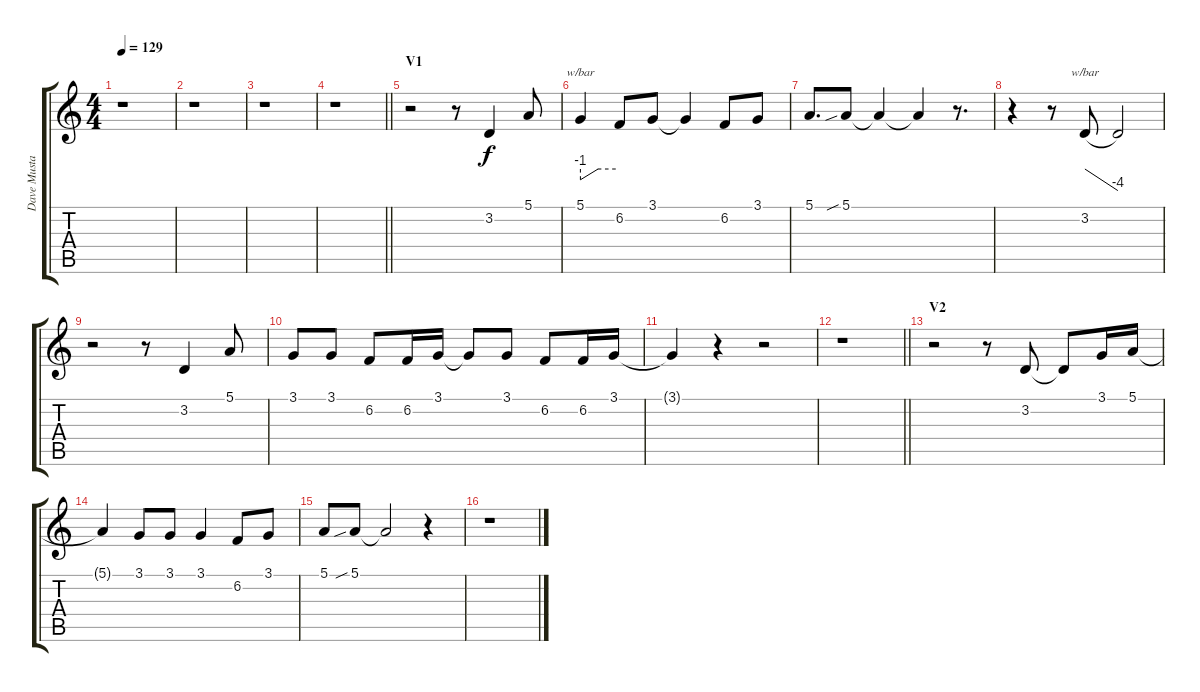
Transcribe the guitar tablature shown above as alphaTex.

\track ("Dave Mustaine (vocals)" "Dave Musta") {instrument lead6voice}
\staff {score tabs}
\tuning (E4 B3 G3 D3 A2 E2) {hide}
\ts (4 4)
\tempo 129
\clef g2
\ks c
r.1{dy f instrument lead6voice} |
r.1 |
r.1 |
\barLineRight lightlight
r.1 |
\section ("" "V1")
r.2 r.8 3.2.4 5.1.8 |
5.1.4{tbe (custom default 0 -4 30 0 60 0)} 6.2.8 3.1.8 3.1{t}.4 6.2.8 3.1.8 |
5.1.8{d} 5.1{sib}.8 5.1{t}.4 5.1{t}.4 r.8{d} |
r.4 r.8 3.2.8{tbe (dive default 0 0 60 -16)} 3.2{t}.2 |
r.2 r.8 3.2.4 5.1.8 |
3.1.8 3.1.8 6.2.8 6.2.16 3.1.16 3.1{t}.8 3.1.8 6.2.8 6.2.16 3.1.16 |
3.1{t}.4 r.4 r.2 |
\barLineRight lightlight
r.1 |
\section ("" "V2")
r.2 r.8 3.2.8 3.2{t}.8 3.1.16 5.1.16 |
5.1{t}.4 3.1.8 3.1.8 3.1.4 6.2.8 3.1.8 |
5.1.8 5.1{sib}.8 5.1{t}.2 r.4 |
r.1
